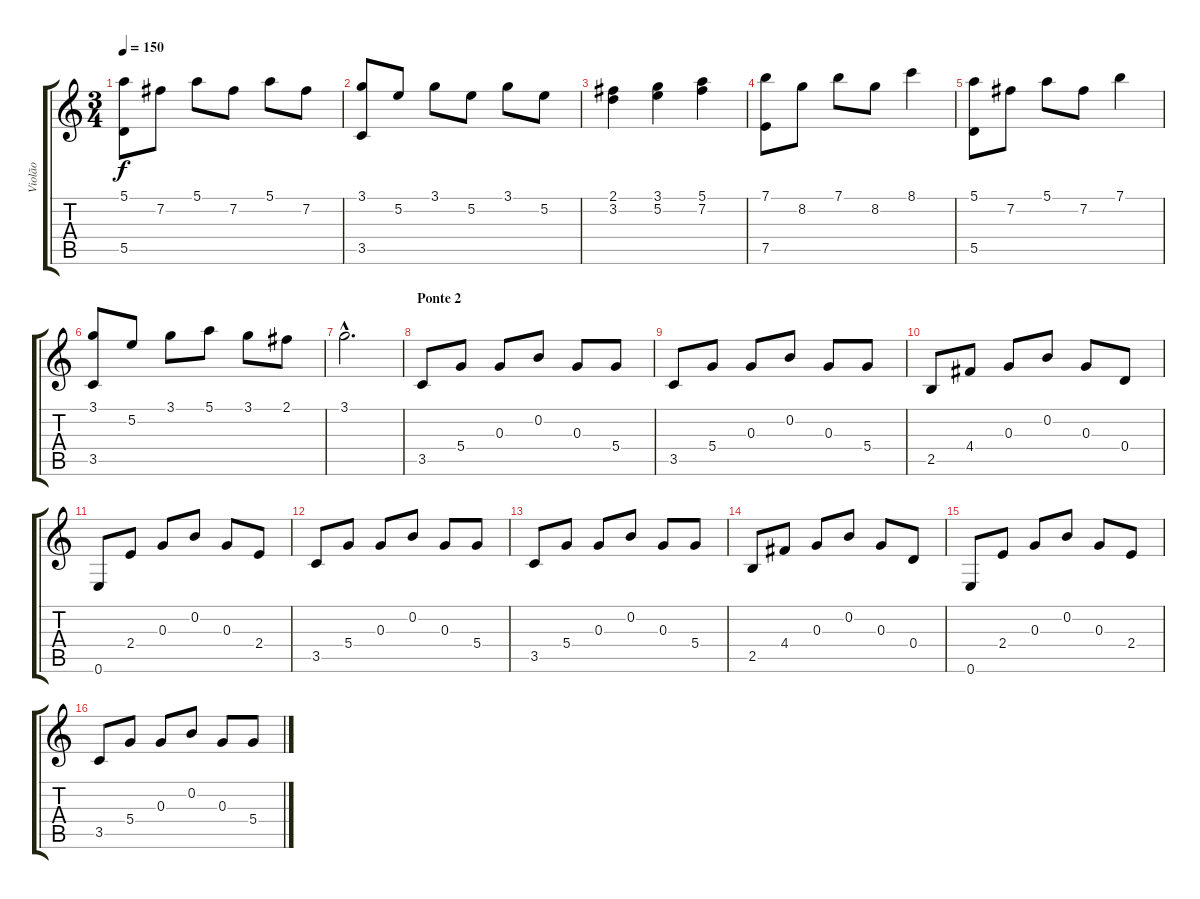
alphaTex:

\track ("Violão" "Violão") {instrument acousticguitarnylon}
\staff {score tabs}
\tuning (E4 B3 G3 D3 A2 E2) {hide}
\ts (3 4)
\tempo 150
\clef g2
\ks c
(5.1 5.5).8{dy f} 7.2.8 5.1.8 7.2.8 5.1.8 7.2.8 |
(3.1 3.5).8 5.2.8 3.1.8 5.2.8 3.1.8 5.2.8 |
(2.1 3.2).4 (3.1 5.2).4 (5.1 7.2).4 |
(7.1 7.5).8 8.2.8 7.1.8 8.2.8 8.1.4 |
(5.1 5.5).8 7.2.8 5.1.8 7.2.8 7.1.4 |
(3.1 3.5).8 5.2.8 3.1.8 5.1.8 3.1.8 2.1.8 |
3.1{hac}.2{d} |
\section ("" "Ponte 2")
3.5.8 5.4.8 0.3.8 0.2.8 0.3.8 5.4.8 |
3.5.8 5.4.8 0.3.8 0.2.8 0.3.8 5.4.8 |
2.5.8 4.4.8 0.3.8 0.2.8 0.3.8 0.4.8 |
0.6.8 2.4.8 0.3.8 0.2.8 0.3.8 2.4.8 |
3.5.8 5.4.8 0.3.8 0.2.8 0.3.8 5.4.8 |
3.5.8 5.4.8 0.3.8 0.2.8 0.3.8 5.4.8 |
2.5.8 4.4.8 0.3.8 0.2.8 0.3.8 0.4.8 |
0.6.8 2.4.8 0.3.8 0.2.8 0.3.8 2.4.8 |
3.5.8 5.4.8 0.3.8 0.2.8 0.3.8 5.4.8
